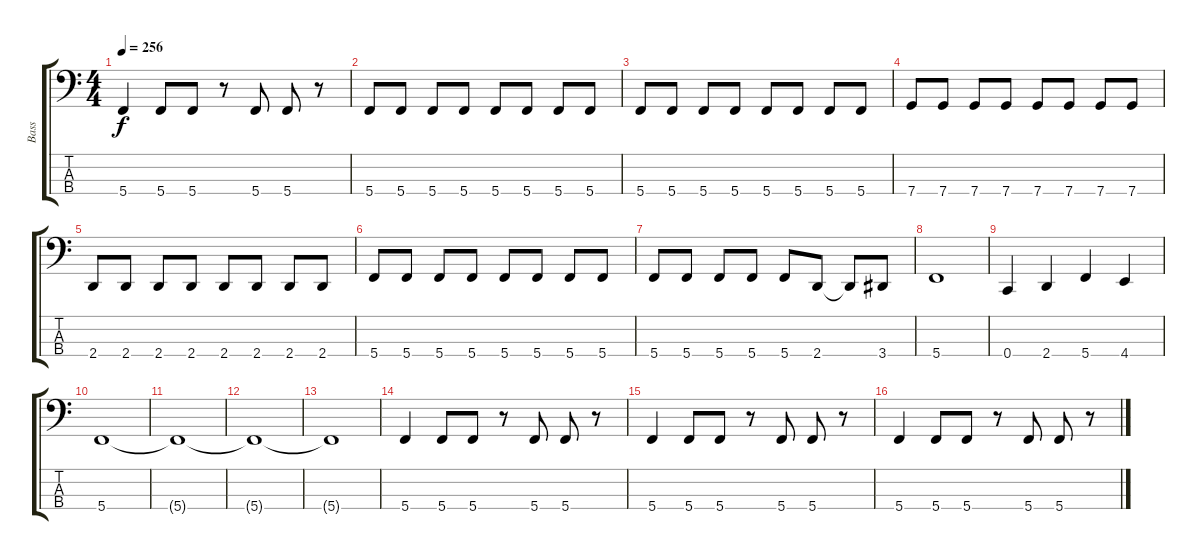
\track ("Bass" "Bass") {instrument electricbassfinger}
\staff {score tabs}
\tuning (F2 C2 G1 C1) {hide}
\ts (4 4)
\tempo 256
\clef f4
\ks c
5.4.4{dy f} 5.4.8 5.4.8 r.8 5.4.8 5.4.8 r.8 |
5.4.8 5.4.8 5.4.8 5.4.8 5.4.8 5.4.8 5.4.8 5.4.8 |
5.4.8 5.4.8 5.4.8 5.4.8 5.4.8 5.4.8 5.4.8 5.4.8 |
7.4.8 7.4.8 7.4.8 7.4.8 7.4.8 7.4.8 7.4.8 7.4.8 |
2.4.8 2.4.8 2.4.8 2.4.8 2.4.8 2.4.8 2.4.8 2.4.8 |
5.4.8 5.4.8 5.4.8 5.4.8 5.4.8 5.4.8 5.4.8 5.4.8 |
5.4.8 5.4.8 5.4.8 5.4.8 5.4.8 2.4.8 2.4{t}.8 3.4.8 |
5.4.1 |
0.4.4 2.4.4 5.4.4 4.4.4 |
5.4.1 |
5.4{t}.1 |
5.4{t}.1 |
5.4{t}.1 |
5.4.4 5.4.8 5.4.8 r.8 5.4.8 5.4.8 r.8 |
5.4.4 5.4.8 5.4.8 r.8 5.4.8 5.4.8 r.8 |
5.4.4 5.4.8 5.4.8 r.8 5.4.8 5.4.8 r.8
